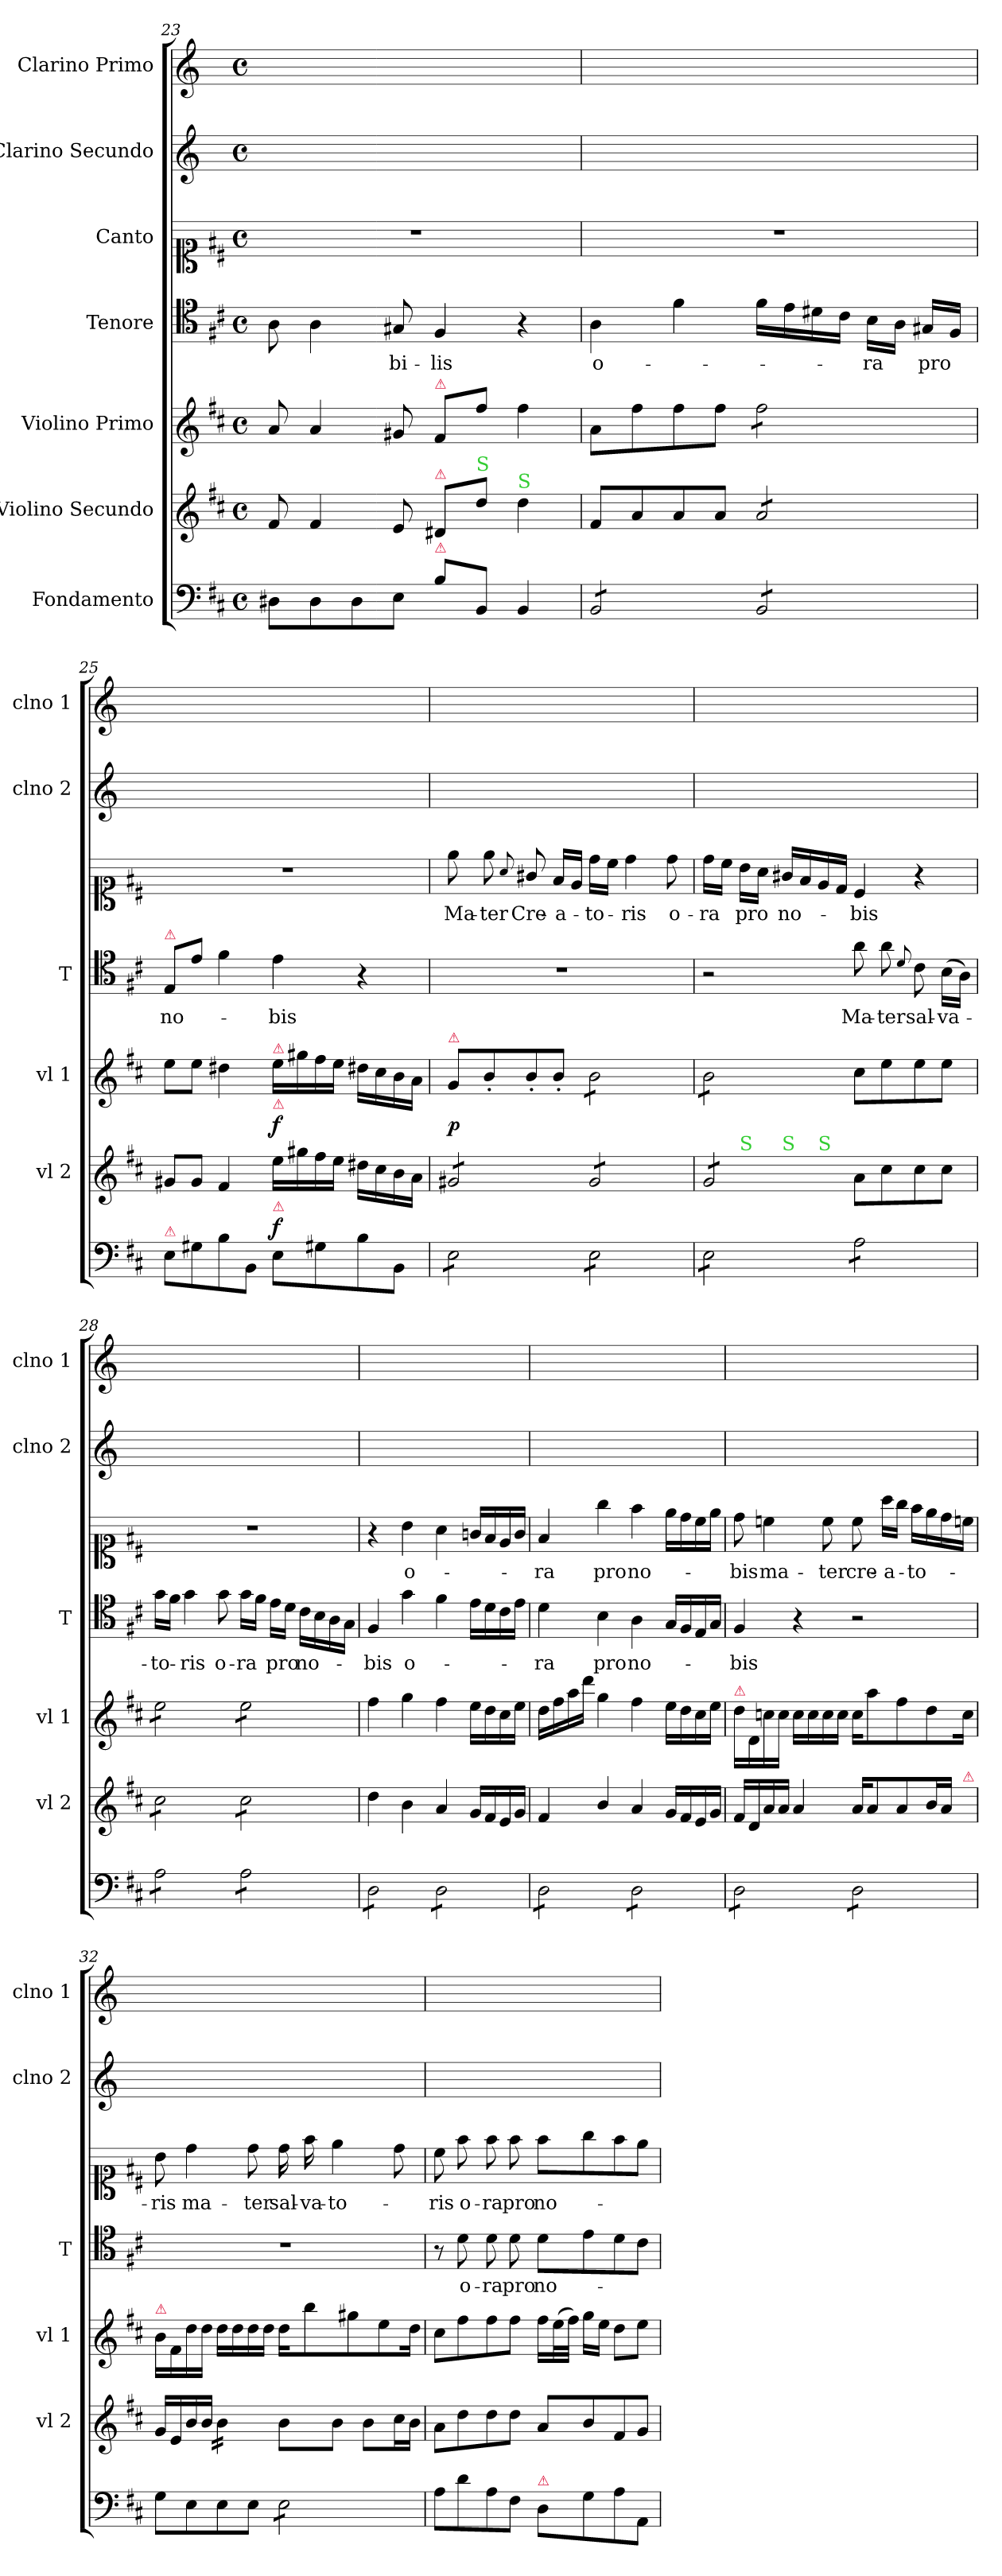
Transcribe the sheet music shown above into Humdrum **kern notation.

**kern	**dynam	**kern	**dynam	**kern	**dynam	**kern	**text	**kern	**text	**kern	**kern
*part7	*part7	*part6	*part6	*part5	*part5	*part4	*part4	*part3	*part3	*part2	*part1
*staff7	*staff7	*staff6	*staff6	*staff5	*staff5	*staff4	*staff4	*staff3	*staff3	*staff2	*staff1
*I"Fondamento	*	*I"Violino Secundo	*	*I"Violino Primo	*	*I"Tenore	*	*I"Canto	*	*I"Clarino Secundo	*I"Clarino Primo
*	*	*I'vl 2	*	*I'vl 1	*	*I'T	*	*	*	*I'clno 2	*I'clno 1
*clefF4	*	*clefG2	*	*clefG2	*	*clefC4	*	*clefC1	*	*clefG2	*clefG2
*	*	*	*	*	*	*	*	*	*	*ITrd-1c-2	*ITrd-1c-2
*k[f#c#]	*	*k[f#c#]	*	*k[f#c#]	*	*k[f#c#]	*	*k[f#c#]	*	*k[f#c#]	*k[f#c#]
*D:	*	*D:	*	*D:	*	*D:	*	*D:	*	*D:	*D:
*M4/4	*	*M4/4	*	*M4/4	*	*M4/4	*	*M4/4	*	*M4/4	*M4/4
*met(c)	*	*met(c)	*	*met(c)	*	*met(c)	*	*met(c)	*	*met(c)	*met(c)
=23	=23	=23	=23	=23	=23	=23	=23	=23	=23	=23	=23
8D#X\L	.	8f#/	.	8a/	.	8A\	.	1r	.	1ryy	1ryy
8D#\	.	4f#/	.	4a/	.	4A\	.	.	.	.	.
8D#\	.	.	.	.	.	.	.	.	.	.	.
8E\J	.	8e/	.	8g#X/	.	8G#X/	-bi-	.	.	.	.
!	!	!	!	!LO:TX:a:color=crimson:t=⚠	!	!	!	!	!	!	!
!	!	!LO:TX:a:color=crimson:t=⚠	!	!	!	!	!	!	!	!	!
!LO:TX:a:color=crimson:t=⚠	!	!	!	!	!	!	!	!	!	!	!
8B\L	.	8d#X/L	.	8f#/L	.	4F#/	-lis	.	.	.	.
!	!	!LO:TX:a:color=limegreen:t=S	!	!	!	!	!	!	!	!	!
8BB/J	.	8dd\J	.	8ff#\J	.	.	.	.	.	.	.
!	!	!LO:TX:a:color=limegreen:t=S	!	!	!	!	!	!	!	!	!
4BB/	.	4dd\	.	4ff#\	.	4r	.	.	.	.	.
=24	=24	=24	=24	=24	=24	=24	=24	=24	=24	=24	=24
*tremolo	*	*	*	*	*	*	*	*	*	*	*
8BB/L	.	8f#/L	.	8a\L	.	4A\	o-	1r	.	1ryy	1ryy
8BB/	.	8a/	.	8ff#\	.	.	.	.	.	.	.
8BB/	.	8a/	.	8ff#\	.	4f#\	.	.	.	.	.
8BB/J	.	8a/J	.	8ff#\J	.	.	.	.	.	.	.
*	*	*tremolo	*	*	*	*	*	*	*	*	*
*	*	*	*	*tremolo	*	*	*	*	*	*	*
8BB/L	.	8a/L	.	8ff#\L	.	16f#\LL	.	.	.	.	.
.	.	.	.	.	.	16e\	.	.	.	.	.
8BB/	.	8a/	.	8ff#\	.	16d#X\	.	.	.	.	.
.	.	.	.	.	.	16c#\JJ	.	.	.	.	.
8BB/	.	8a/	.	8ff#\	.	16B\LL	-ra	.	.	.	.
.	.	.	.	.	.	16A\JJ	.	.	.	.	.
8BB/J	.	8a/J	.	8ff#\J	.	16G#X/LL	pro	.	.	.	.
*	*	*	*	*Xtremolo	*	*	*	*	*	*	*
*	*	*Xtremolo	*	*	*	*	*	*	*	*	*
*Xtremolo	*	*	*	*	*	*	*	*	*	*	*
.	.	.	.	.	.	16F#/JJ	.	.	.	.	.
=25	=25	=25	=25	=25	=25	=25	=25	=25	=25	=25	=25
!	!	!	!	!	!	!LO:TX:a:color=crimson:t=⚠	!	!	!	!	!
!LO:TX:a:color=crimson:t=⚠	!	!	!	!	!	!	!	!	!	!	!
8E\L	.	8g#X/L	.	8ee\L	.	8E/L	no-	1r	.	1ryy	1ryy
8G#X\	.	8g#/J	.	8ee\J	.	8e\J	.	.	.	.	.
8B\	.	4f#/	.	4dd#X\	.	4f#\	.	.	.	.	.
8BB/J	.	.	.	.	.	.	.	.	.	.	.
!	!	!	!	!LO:TX:a:color=crimson:t=⚠	!	!	!	!	!	!	!
!	!	!LO:TX:a:color=crimson:t=⚠	!	!	!	!	!	!	!	!	!
!LO:TX:a:color=crimson:t=⚠	!	!	!	!	!	!	!	!	!	!	!
!	!LO:DY:a	!	!LO:DY:a	!	!LO:DY:a	!	!	!	!	!	!
8E\L	f	16ee\LL	f	16ee\LL	f&colon;	4e\	-bis	.	.	.	.
.	.	16gg#X\	.	16gg#X\	.	.	.	.	.	.	.
8G#X\	.	16ff#\	.	16ff#\	.	.	.	.	.	.	.
.	.	16ee\JJ	.	16ee\JJ	.	.	.	.	.	.	.
8B\	.	16dd#X\LL	.	16dd#X\LL	.	4r	.	.	.	.	.
.	.	16cc#\	.	16cc#\	.	.	.	.	.	.	.
8BB/J	.	16b\	.	16b\	.	.	.	.	.	.	.
.	.	16a\JJ	.	16a\JJ	.	.	.	.	.	.	.
=26	=26	=26	=26	=26	=26	=26	=26	=26	=26	=26	=26
!	!	!	!	!LO:TX:a:color=crimson:t=⚠	!	!	!	!	!	!	!
!	!	!LO:TX:a:color=crimson:t=⚠	!	!	!	!	!	!	!	!	!
!LO:TX:a:color=crimson:t=⚠	!	!	!	!	!	!	!	!	!	!	!
!	!LO:DY:a	!	!LO:DY:a	!	!LO:DY:a	!	!	!	!	!	!
*tremolo	*	*	*	*	*	*	*	*	*	*	*
*	*	*tremolo	*	*	*	*	*	*	*	*	*
8E\L	p&colon;	8g#X/L	p	8g/L	p&colon;	1r	.	8ee\	Ma-	1ryy	1ryy
8E\	.	8g#X/	.	8b'>/	.	.	.	8ee\	-ter	.	.
.	.	.	.	.	.	.	.	8qqa/	.	.	.
8E\	.	8g#X/	.	8b'>/	.	.	.	8g#X/	Cre-	.	.
8E\J	.	8g#X/J	.	8b'>/J	.	.	.	16f#/LL	-a-	.	.
.	.	.	.	.	.	.	.	16e/JJ	.	.	.
*	*	*	*	*tremolo	*	*	*	*	*	*	*
8E\L	.	8g#/L	.	8b\L	.	.	.	16dd\LL	-to-	.	.
.	.	.	.	.	.	.	.	16cc#\JJ	.	.	.
8E\	.	8g#/	.	8b\	.	.	.	4dd\	-ris	.	.
8E\	.	8g#/	.	8b\	.	.	.	.	.	.	.
8E\J	.	8g#/J	.	8b\J	.	.	.	8dd\	o-	.	.
=27	=27	=27	=27	=27	=27	=27	=27	=27	=27	=27	=27
!	!	!LO:TX:a:color=limegreen:t=S	!	!	!	!	!	!	!	!	!
*	*	*^	*	*	*	*	*	*	*	*	*
*	*	*	*^	*	*	*	*	*	*	*	*	*
*	*	*	*	*^	*	*	*	*	*	*	*	*	*
8E\L	.	8g/L	8ryy	4ryy	4.ryy	.	8b\L	.	2r	.	16dd\LL	-ra	1ryy	1ryy
.	.	.	.	.	.	.	.	.	.	.	16cc#\JJ	.	.	.
!	!	!	!LO:TX:a:color=limegreen:t=S	!	!	!	!	!	!	!	!	!	!	!
8E\	.	8g/	2..ryy	.	.	.	8b\	.	.	.	16b\LL	pro	.	.
.	.	.	.	.	.	.	.	.	.	.	16a\JJ	.	.	.
!	!	!	!	!LO:TX:a:color=limegreen:t=S	!	!	!	!	!	!	!	!	!	!
8E\	.	8g/	.	2.ryy	.	.	8b\	.	.	.	16g#X/LL	no-	.	.
.	.	.	.	.	.	.	.	.	.	.	16f#/	.	.	.
!	!	!	!	!	!LO:TX:a:color=limegreen:t=S	!	!	!	!	!	!	!	!	!
8E\J	.	8g/J	.	.	2ryy	.	8b\J	.	.	.	16e/	.	.	.
*	*	*	*	*	*	*	*Xtremolo	*	*	*	*	*	*	*
*	*	*Xtremolo	*	*	*	*	*	*	*	*	*	*	*	*
.	.	.	.	.	.	.	.	.	.	.	16d/JJ	.	.	.
8A\L	.	8a\L	.	.	.	.	8cc#\L	.	8a\	Ma-	4c#/	-bis	.	.
8A\	.	8cc#\	.	.	.	.	8ee\	.	8a\	-ter	.	.	.	.
.	.	.	.	.	.	.	.	.	8qqd/	.	.	.	.	.
8A\	.	8cc#\	.	.	.	.	8ee\	.	8c#\	sal-	4r	.	.	.
8A\J	.	8cc#\J	.	.	8ryy	.	8ee\J	.	(16B\LL	-va-	.	.	.	.
.	.	.	.	.	.	.	.	.	16A\JJ)	.	.	.	.	.
*	*	*v	*v	*v	*v	*	*	*	*	*	*	*	*	*
=28	=28	=28	=28	=28	=28	=28	=28	=28	=28	=28	=28
*	*	*tremolo	*	*	*	*	*	*	*	*	*
*	*	*	*	*tremolo	*	*	*	*	*	*	*
8A\L	.	8cc#\L	.	8ee\L	.	16g\LL	-to-	1r	.	1ryy	1ryy
.	.	.	.	.	.	16f#\JJ	.	.	.	.	.
8A\	.	8cc#\	.	8ee\	.	4g\	-ris	.	.	.	.
8A\	.	8cc#\	.	8ee\	.	.	.	.	.	.	.
8A\J	.	8cc#\J	.	8ee\J	.	8g\	o-	.	.	.	.
8A\L	.	8cc#\L	.	8ee\L	.	16g\LL	-ra	.	.	.	.
.	.	.	.	.	.	16f#\JJ	.	.	.	.	.
8A\	.	8cc#\	.	8ee\	.	16e\LL	pro	.	.	.	.
.	.	.	.	.	.	16d\JJ	.	.	.	.	.
8A\	.	8cc#\	.	8ee\	.	16c#\LL	no-	.	.	.	.
.	.	.	.	.	.	16B\	.	.	.	.	.
8A\J	.	8cc#\J	.	8ee\J	.	16A\	.	.	.	.	.
*	*	*	*	*Xtremolo	*	*	*	*	*	*	*
*	*	*Xtremolo	*	*	*	*	*	*	*	*	*
.	.	.	.	.	.	16G\JJ	.	.	.	.	.
=29	=29	=29	=29	=29	=29	=29	=29	=29	=29	=29	=29
8D\L	.	4dd\	.	4ff#\	.	4F#/	-bis	4r	.	1ryy	1ryy
8D\	.	.	.	.	.	.	.	.	.	.	.
8D\	.	4b\	.	4gg\	.	4g\	o-	4b\	o-	.	.
8D\J	.	.	.	.	.	.	.	.	.	.	.
8D\L	.	4a/	.	4ff#\	.	4f#\	.	4a\	.	.	.
8D\	.	.	.	.	.	.	.	.	.	.	.
8D\	.	16g/LL	.	16ee\LL	.	16e\LL	.	16gn/LL	.	.	.
.	.	16f#/	.	16dd\	.	16d\	.	16f#/	.	.	.
8D\J	.	16e/	.	16cc#\	.	16c#\	.	16e/	.	.	.
.	.	16g/JJ	.	16ee\JJ	.	16e\JJ	.	16g/JJ	.	.	.
=30	=30	=30	=30	=30	=30	=30	=30	=30	=30	=30	=30
8D\L	.	4f#/	.	16dd\LL	.	4d\	-ra	4f#/	-ra	1ryy	1ryy
.	.	.	.	16ff#\	.	.	.	.	.	.	.
8D\	.	.	.	16aa\	.	.	.	.	.	.	.
.	.	.	.	16ddd\JJ	.	.	.	.	.	.	.
8D\	.	4b/	.	4gg\	.	4B\	pro	4gg\	pro	.	.
8D\J	.	.	.	.	.	.	.	.	.	.	.
8D\L	.	4a/	.	4ff#\	.	4A\	no-	4ff#\	no-	.	.
8D\	.	.	.	.	.	.	.	.	.	.	.
8D\	.	16g/LL	.	16ee\LL	.	16G/LL	.	16ee\LL	.	.	.
.	.	16f#/	.	16dd\	.	16F#/	.	16dd\	.	.	.
8D\J	.	16e/	.	16cc#\	.	16E/	.	16cc#\	.	.	.
.	.	16g/JJ	.	16ee\JJ	.	16G/JJ	.	16ee\JJ	.	.	.
=31	=31	=31	=31	=31	=31	=31	=31	=31	=31	=31	=31
!	!	!	!	!LO:TX:a:color=crimson:t=⚠	!	!	!	!	!	!	!
8D\L	.	16f#/LL	.	16dd\LL	.	4F#/	-bis	8dd\	-bis	1ryy	1ryy
.	.	16d/	.	16d/	.	.	.	.	.	.	.
8D\	.	16a/	.	16ccn\	.	.	.	4ccn\	ma-	.	.
.	.	16a/JJ	.	16cc\JJ	.	.	.	.	.	.	.
8D\	.	4a/	.	16cc\LL	.	4r	.	.	.	.	.
.	.	.	.	16cc\	.	.	.	.	.	.	.
8D\J	.	.	.	16cc\	.	.	.	8cc\	-ter	.	.
.	.	.	.	16cc\JJ	.	.	.	.	.	.	.
8D\L	.	16a/KL	.	16cc\KL	.	2r	.	8cc\	cre-	.	.
.	.	8a/	.	8aa\	.	.	.	.	.	.	.
8D\	.	.	.	.	.	.	.	16aa\LL	-a-	.	.
.	.	8a/	.	8ff#\	.	.	.	16gg\JJ	.	.	.
8D\	.	.	.	.	.	.	.	16ff#\LL	-to-	.	.
.	.	16b/L	.	8dd\	.	.	.	16ee\	.	.	.
8D\J	.	16a/JJ	.	.	.	.	.	16dd\	.	.	.
*Xtremolo	*	*	*	*	*	*	*	*	*	*	*
!	!	!LO:TX:a:color=crimson:t=⚠	!	!	!	!	!	!	!	!	!
.	.	16ryy	.	16cc\Jk	.	.	.	16ccn\JJ	.	.	.
=32	=32	=32	=32	=32	=32	=32	=32	=32	=32	=32	=32
!	!	!	!	!LO:TX:a:color=crimson:t=⚠	!	!	!	!	!	!	!
8G\L	.	16g/LL	.	16b\LL	.	1r	.	8b\	-ris	1ryy	1ryy
.	.	16e/	.	16f#/	.	.	.	.	.	.	.
8E\	.	16b/	.	16dd\	.	.	.	4dd\	ma-	.	.
.	.	16b/JJ	.	16dd\JJ	.	.	.	.	.	.	.
*	*	*tremolo	*	*	*	*	*	*	*	*	*
8E\	.	16b\LL	.	16dd\LL	.	.	.	.	.	.	.
.	.	16b\	.	16dd\	.	.	.	.	.	.	.
8E\J	.	16b\	.	16dd\	.	.	.	8dd\	-ter	.	.
.	.	16b\JJ	.	16dd\JJ	.	.	.	.	.	.	.
*	*	*Xtremolo	*	*	*	*	*	*	*	*	*
*tremolo	*	*	*	*	*	*	*	*	*	*	*
8E\L	.	8b\L	.	16dd\KL	.	.	.	16dd\	sal-	.	.
.	.	.	.	8bb\	.	.	.	16ff#\	-va-	.	.
8E\	.	8b\J	.	.	.	.	.	4ee\	-to-	.	.
.	.	.	.	8gg#X\	.	.	.	.	.	.	.
8E\	.	8b\L	.	.	.	.	.	.	.	.	.
.	.	.	.	8ee\	.	.	.	.	.	.	.
8E\J	.	16cc#\L	.	.	.	.	.	8dd\	.	.	.
*Xtremolo	*	*	*	*	*	*	*	*	*	*	*
.	.	16b\JJ	.	16dd\Jk	.	.	.	.	.	.	.
=33	=33	=33	=33	=33	=33	=33	=33	=33	=33	=33	=33
8A\L	.	8a\L	.	8cc#\L	.	8r	.	8cc#\	-ris	1ryy	1ryy
8d\	.	8dd\	.	8ff#\	.	8d\	o-	8ff#\	o-	.	.
8A\	.	8dd\	.	8ff#\	.	8d\	-ra	8ff#\	-ra	.	.
8F#\J	.	8dd\J	.	8ff#\J	.	8d\	pro	8ff#\	pro	.	.
!LO:TX:a:color=crimson:t=⚠	!	!	!	!	!	!	!	!	!	!	!
8D\L	.	8a/L	.	16ff#\LL	.	8d\L	no-	8ff#\L	no-	.	.
.	.	.	.	(32ee\L	.	.	.	.	.	.	.
.	.	.	.	32ff#\JJJ)	.	.	.	.	.	.	.
8G\	.	8b/	.	16gg\LL	.	8e\	.	8gg\	.	.	.
.	.	.	.	16ee\JJ	.	.	.	.	.	.	.
8A\	.	8f#/	.	8dd\L	.	8d\	.	8ff#\	.	.	.
8AA/J	.	8g/J	.	8ee\J	.	8c#\J	.	8ee\J	.	.	.
=	=	=	=	=	=	=	=	=	=	=	=
*-	*-	*-	*-	*-	*-	*-	*-	*-	*-	*-	*-
